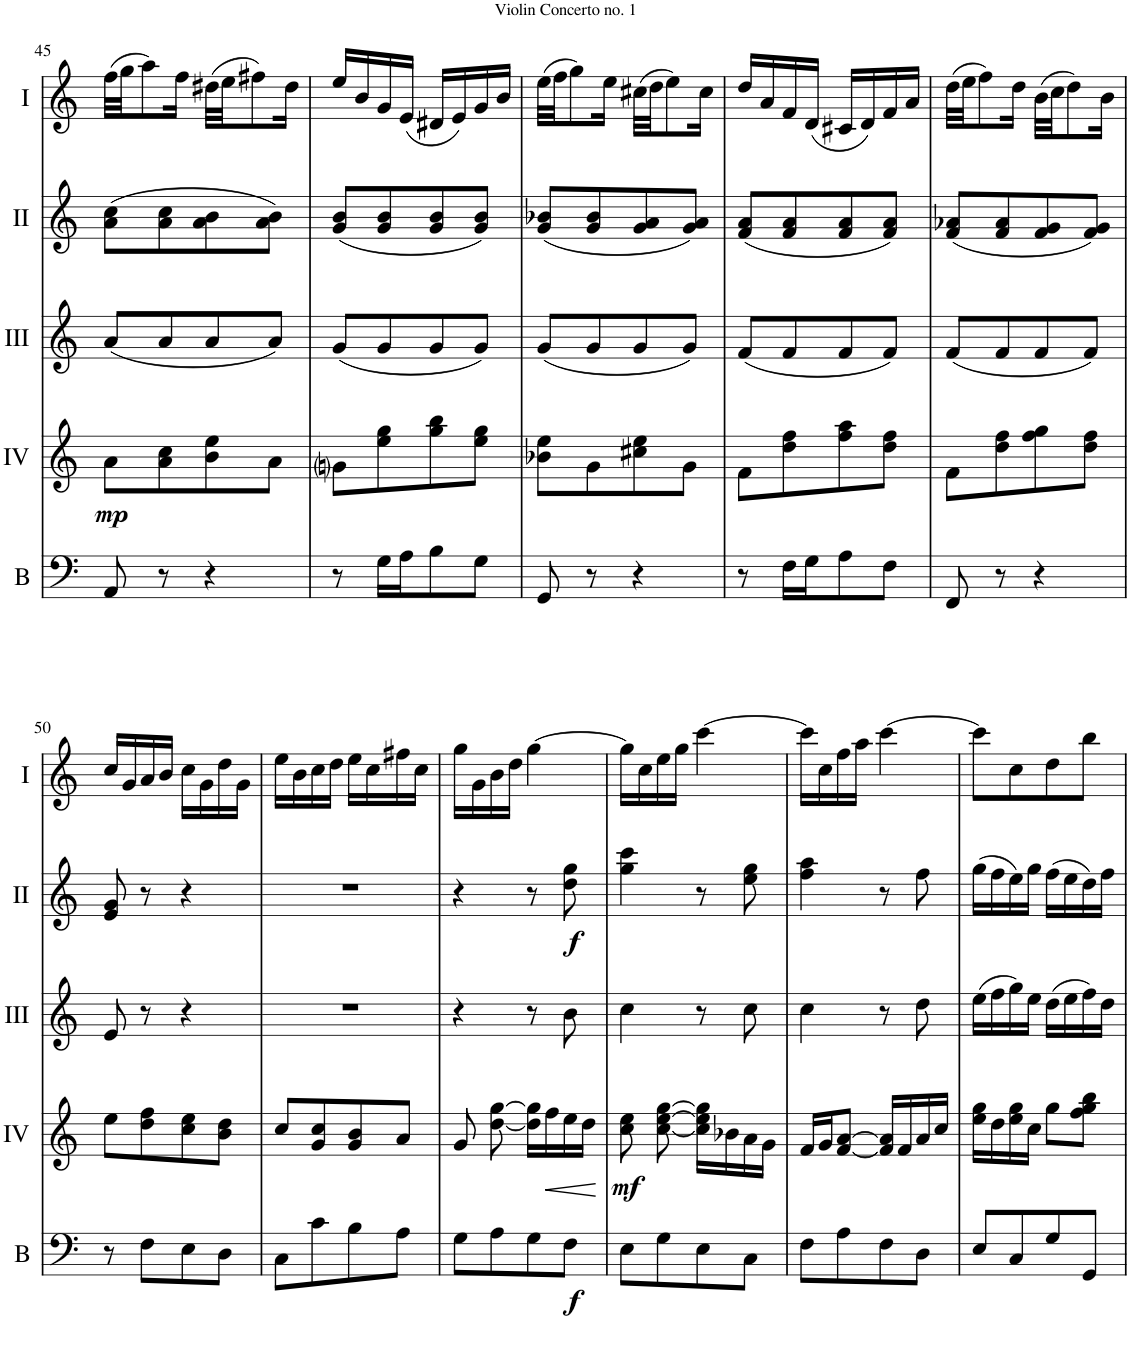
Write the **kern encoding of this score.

**kern	**dynam	**kern	**dynam	**kern	**kern	**dynam	**kern
*part5	*part5	*part4	*part4	*part3	*part2	*part2	*part1
*staff5	*staff5	*staff4	*staff4	*staff3	*staff2	*staff2	*staff1
*I"Bass	*	*I"Acc. 4	*	*I"Acc. 3	*I"Acc. 2	*	*I"Acc. 1
*I'B	*	*	*	*	*	*	*
!!LO:PB:g=z
*clefF4	*	*clefG2	*	*clefG2	*clefG2	*	*clefG2
*Trd7c12	*	*Trd7c12	*	*	*	*	*
*k[]	*	*k[]	*	*k[]	*k[]	*	*k[]
*M2/4	*	*M2/4	*	*M2/4	*M2/4	*	*M2/4
=45	=45	=45	=45	=45	=45	=45	=45
!	!	!	!LO:DY:b	!	!	!	!
8AA/	.	8a\L	mp	(8a/L	(8a\ 8cc\L	.	(32ff\LLL
.	.	.	.	.	.	.	32gg\JJ
.	.	.	.	.	.	.	8aa\)
8r	.	8a\ 8cc\	.	8a/	8a\ 8cc\	.	.
.	.	.	.	.	.	.	16ff\Jk
4r	.	8b\ 8ee\	.	8a/	8a\ 8b\	.	(32dd#X\LLL
.	.	.	.	.	.	.	32ee\JJ
.	.	.	.	.	.	.	8ff#X\)
.	.	8a\J	.	8a/J)	8a\ 8b\J)	.	.
.	.	.	.	.	.	.	16dd#\Jk
=46	=46	=46	=46	=46	=46	=46	=46
8r	.	8gni\L	.	(8g/L	(8g/ 8b/L	.	16ee/LL
.	.	.	.	.	.	.	16b/
16G\LL	.	8ee\ 8gg\	.	8g/	8g/ 8b/	.	16g/
16A\J	.	.	.	.	.	.	(16e/JJ
8B\	.	8gg\ 8bb\	.	8g/	8g/ 8b/	.	16d#X/LL
.	.	.	.	.	.	.	16e/)
8G\J	.	8ee\ 8gg\J	.	8g/J)	8g/ 8b/J)	.	16g/
.	.	.	.	.	.	.	16b/JJ
=47	=47	=47	=47	=47	=47	=47	=47
8GG/	.	8b-X\ 8ee\L	.	(8g/L	(8g/ 8b-X/L	.	(32ee\LLL
.	.	.	.	.	.	.	32ff\JJ
.	.	.	.	.	.	.	8gg\)
8r	.	8g\	.	8g/	8g/ 8b-/	.	.
.	.	.	.	.	.	.	16ee\Jk
4r	.	8cc#X\ 8ee\	.	8g/	8g/ 8a/	.	(32cc#X\LLL
.	.	.	.	.	.	.	32dd\JJ
.	.	.	.	.	.	.	8ee\)
.	.	8g\J	.	8g/J)	8g/ 8a/J)	.	.
.	.	.	.	.	.	.	16cc#\Jk
=48	=48	=48	=48	=48	=48	=48	=48
8r	.	8f\L	.	(8f/L	(8f/ 8a/L	.	16dd/LL
.	.	.	.	.	.	.	16a/
16F\LL	.	8dd\ 8ff\	.	8f/	8f/ 8a/	.	16f/
16G\J	.	.	.	.	.	.	(16d/JJ
8A\	.	8ff\ 8aa\	.	8f/	8f/ 8a/	.	16c#X/LL
.	.	.	.	.	.	.	16d/)
8F\J	.	8dd\ 8ff\J	.	8f/J)	8f/ 8a/J)	.	16f/
.	.	.	.	.	.	.	16a/JJ
=49	=49	=49	=49	=49	=49	=49	=49
8FF/	.	8f\L	.	(8f/L	(8f/ 8a-X/L	.	(32dd\LLL
.	.	.	.	.	.	.	32ee\JJ
.	.	.	.	.	.	.	8ff\)
8r	.	8dd\ 8ff\	.	8f/	8f/ 8a-/	.	.
.	.	.	.	.	.	.	16dd\Jk
4r	.	8ff\ 8gg\	.	8f/	8f/ 8g/	.	(32b\LLL
.	.	.	.	.	.	.	32cc\JJ
.	.	.	.	.	.	.	8dd\)
.	.	8dd\ 8ff\J	.	8f/J)	8f/ 8g/J)	.	.
.	.	.	.	.	.	.	16b\Jk
!!LO:LB:g=z
=50	=50	=50	=50	=50	=50	=50	=50
8r	.	8ee\L	.	8e/	8e/ 8g/	.	16cc/LL
.	.	.	.	.	.	.	16g/
8F\L	.	8dd\ 8ff\	.	8r	8r	.	16a/
.	.	.	.	.	.	.	16b/JJ
8E\	.	8cc\ 8ee\	.	4r	4r	.	16cc\LL
.	.	.	.	.	.	.	16g\
8D\J	.	8b\ 8dd\J	.	.	.	.	16dd\
.	.	.	.	.	.	.	16g\JJ
=51	=51	=51	=51	=51	=51	=51	=51
8C\L	.	8cc/L	.	2r	2r	.	16ee\LL
.	.	.	.	.	.	.	16b\
8c\	.	8g/ 8cc/	.	.	.	.	16cc\
.	.	.	.	.	.	.	16dd\JJ
8B\	.	8g/ 8b/	.	.	.	.	16ee\LL
.	.	.	.	.	.	.	16cc\
8A\J	.	8a/J	.	.	.	.	16ff#X\
.	.	.	.	.	.	.	16cc\JJ
=52	=52	=52	=52	=52	=52	=52	=52
8G\L	.	8g/	.	4r	4r	.	16gg\LL
.	.	.	.	.	.	.	16g\
8A\	.	[8dd\ [8gg\	.	.	.	.	16b\
.	.	.	.	.	.	.	16dd\JJ
8G\	.	16dd\] 16gg\]LL	.	8r	8r	.	[4gg\
!	!	!	!LO:HP:b	!	!	!	!
.	.	16ff\	<	.	.	.	.
!	!LO:DY:b	!	!	!	!	!LO:DY:b	!
8F\J	f	16ee\	.	8b\	8dd\ 8gg\	f	.
.	.	16dd\JJ	.	.	.	.	.
.	.	.	[	.	.	.	.
=53	=53	=53	=53	=53	=53	=53	=53
!	!	!	!LO:DY:b	!	!	!	!
8E\L	.	8cc\ 8ee\	mf	4cc\	4gg\ 4ccc\	.	16gg\LL]
.	.	.	.	.	.	.	16cc\
8G\	.	[8cc\ [8ee\ [8gg\	.	.	.	.	16ee\
.	.	.	.	.	.	.	16gg\JJ
8E\	.	16cc\] 16ee\] 16gg\]LL	.	8r	8r	.	[4ccc\
.	.	16b-X\	.	.	.	.	.
8C\J	.	16a\	.	8cc\	8ee\ 8gg\	.	.
.	.	16g\JJ	.	.	.	.	.
=54	=54	=54	=54	=54	=54	=54	=54
8F\L	.	16f/LL	.	4cc\	4ff\ 4aa\	.	16ccc\LL]
.	.	16g/J	.	.	.	.	16cc\
8A\	.	[8f/ [8a/J	.	.	.	.	16ff\
.	.	.	.	.	.	.	16aa\JJ
8F\	.	16f/] 16a/]LL	.	8r	8r	.	[4ccc\
.	.	16f/	.	.	.	.	.
8D\J	.	16a/	.	8dd\	8ff\	.	.
.	.	16cc/JJ	.	.	.	.	.
=55	=55	=55	=55	=55	=55	=55	=55
8E/L	.	16ee\ 16gg\LL	.	(16ee\LL	(16gg\LL	.	8ccc\L]
.	.	16dd\	.	16ff\	16ff\	.	.
8C/	.	16ee\ 16gg\	.	16gg\)	16ee\)	.	8cc\
.	.	16cc\JJ	.	16ee\JJ	16gg\JJ	.	.
8G/	.	8gg\L	.	(16dd\LL	(16ff\LL	.	8dd\
.	.	.	.	16ee\	16ee\	.	.
8GG/J	.	8ff\ 8gg\ 8bb\J	.	16ff\)	16dd\)	.	8bb\J
.	.	.	.	16dd\JJ	16ff\JJ	.	.
=	=	=	=	=	=	=	=
*-	*-	*-	*-	*-	*-	*-	*-
